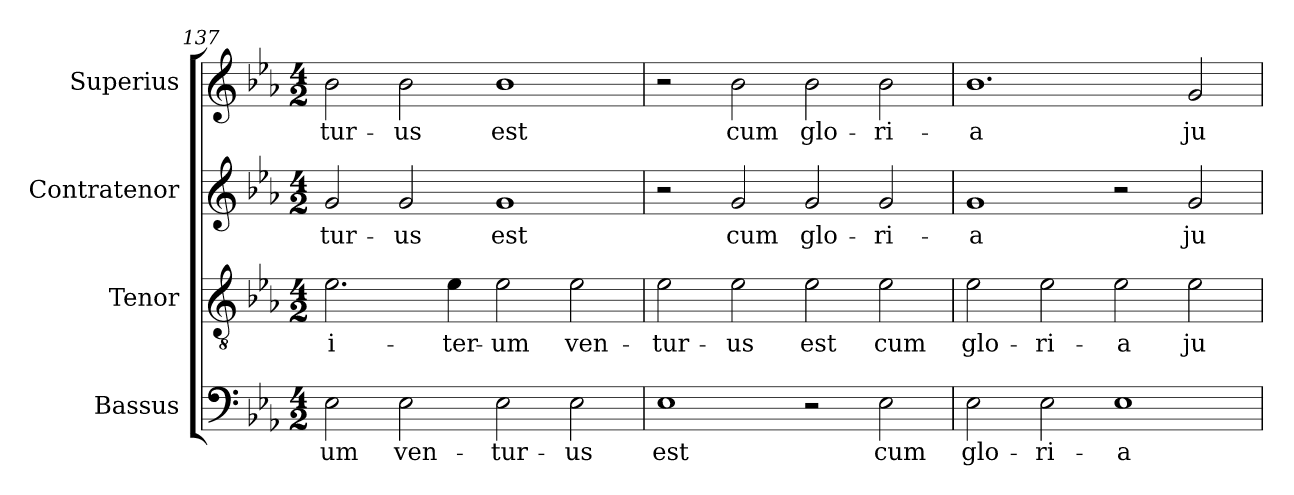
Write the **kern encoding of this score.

**kern	**text	**kern	**text	**kern	**text	**kern	**text
*part4	*part4	*part3	*part3	*part2	*part2	*part1	*part1
*staff4	*staff4	*staff3	*staff3	*staff2	*staff2	*staff1	*staff1
*I"Bassus	*	*I"Tenor	*	*I"Contratenor	*	*I"Superius	*
*I'B.	*	*I'T.	*	*	*	*	*
*clefF4	*	*clefGv2	*	*clefG2	*	*clefG2	*
*	*	*ITrd7c12	*	*ITrd7c12	*	*	*
*k[b-e-a-]	*	*k[b-e-a-]	*	*k[b-e-a-]	*	*k[b-e-a-]	*
*E-:	*	*E-:	*	*E-:	*	*E-:	*
*M4/2	*	*M4/2	*	*M4/2	*	*M4/2	*
=137	=137	=137	=137	=137	=137	=137	=137
!	!LO:LY:b:color=#000000	!	!	!	!	!	!
!	!	!	!LO:LY:b:color=#000000	!	!	!	!
!	!	!	!	!	!LO:LY:b:color=#000000	!	!
!	!	!	!	!	!	!	!LO:LY:b:color=#000000
2E-i\	-um	2.E-i\	i-	2Gi/	-tur-	2b-i\	-tur-
!	!LO:LY:b:color=#000000	!	!	!	!	!	!
!	!	!	!	!	!LO:LY:b:color=#000000	!	!
!	!	!	!	!	!	!	!LO:LY:b:color=#000000
2E-i\	ven-	.	.	2Gi/	-us	2b-i\	-us
!	!	!	!LO:LY:b:color=#000000	!	!	!	!
.	.	4E-i\	-ter-	.	.	.	.
!	!LO:LY:b:color=#000000	!	!	!	!	!	!
!	!	!	!LO:LY:b:color=#000000	!	!	!	!
!	!	!	!	!	!LO:LY:b:color=#000000	!	!
!	!	!	!	!	!	!	!LO:LY:b:color=#000000
2E-i\	-tur-	2E-i\	-um	1Gi	est	1b-i	est
!	!LO:LY:b:color=#000000	!	!	!	!	!	!
!	!	!	!LO:LY:b:color=#000000	!	!	!	!
2E-i\	-us	2E-i\	ven-	.	.	.	.
=138	=138	=138	=138	=138	=138	=138	=138
!	!LO:LY:b:color=#000000	!	!	!	!	!	!
!	!	!	!LO:LY:b:color=#000000	!	!	!	!
1E-i	est	2E-i\	-tur-	2r	.	2r	.
!	!	!	!LO:LY:b:color=#000000	!	!	!	!
!	!	!	!	!	!LO:LY:b:color=#000000	!	!
!	!	!	!	!	!	!	!LO:LY:b:color=#000000
.	.	2E-i\	-us	2Gi/	cum	2b-i\	cum
!	!	!	!LO:LY:b:color=#000000	!	!	!	!
!	!	!	!	!	!LO:LY:b:color=#000000	!	!
!	!	!	!	!	!	!	!LO:LY:b:color=#000000
2r	.	2E-i\	est	2Gi/	glo-	2b-i\	glo-
!	!LO:LY:b:color=#000000	!	!	!	!	!	!
!	!	!	!LO:LY:b:color=#000000	!	!	!	!
!	!	!	!	!	!LO:LY:b:color=#000000	!	!
!	!	!	!	!	!	!	!LO:LY:b:color=#000000
2E-i\	cum	2E-i\	cum	2Gi/	-ri-	2b-i\	-ri-
!!LO:LB:g=z
=139	=139	=139	=139	=139	=139	=139	=139
!	!LO:LY:b:color=#000000	!	!	!	!	!	!
!	!	!	!LO:LY:b:color=#000000	!	!	!	!
!	!	!	!	!	!LO:LY:b:color=#000000	!	!
!	!	!	!	!	!	!	!LO:LY:b:color=#000000
2E-i\	glo-	2E-i\	glo-	1Gi	-a	1.b-i	-a
!	!LO:LY:b:color=#000000	!	!	!	!	!	!
!	!	!	!LO:LY:b:color=#000000	!	!	!	!
2E-i\	-ri-	2E-i\	-ri-	.	.	.	.
!	!LO:LY:b:color=#000000	!	!	!	!	!	!
!	!	!	!LO:LY:b:color=#000000	!	!	!	!
1E-i	-a	2E-i\	-a	2r	.	.	.
!	!	!	!LO:LY:b:color=#000000	!	!	!	!
!	!	!	!	!	!LO:LY:b:color=#000000	!	!
!	!	!	!	!	!	!	!LO:LY:b:color=#000000
.	.	2E-i\	ju-	2Gi/	ju-	2gi/	ju-
=	=	=	=	=	=	=	=
*-	*-	*-	*-	*-	*-	*-	*-
